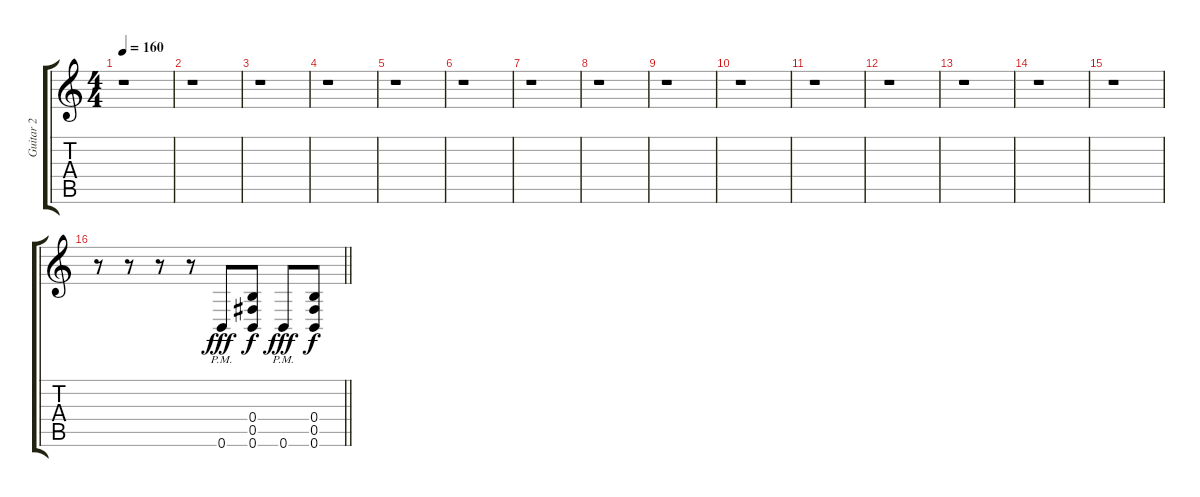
\track ("Guitar 2" "Guitar 2") {instrument distortionguitar}
\staff {score tabs}
\tuning (Db4 Ab3 E3 B2 Gb2 B1) {hide}
\ts (4 4)
\tempo 160
\clef g2
\ks c
r.1{dy f} |
r.1 |
r.1 |
r.1 |
r.1 |
r.1 |
r.1 |
r.1 |
r.1 |
r.1 |
r.1 |
r.1 |
r.1 |
r.1 |
r.1 |
\barLineRight lightlight
r.8{instrument distortionguitar} r.8 r.8 r.8 0.6{pm}.8{dy fff} (0.4 0.5 0.6).8{dy f} 0.6{pm}.8{dy fff} (0.4 0.5 0.6).8{dy f}
